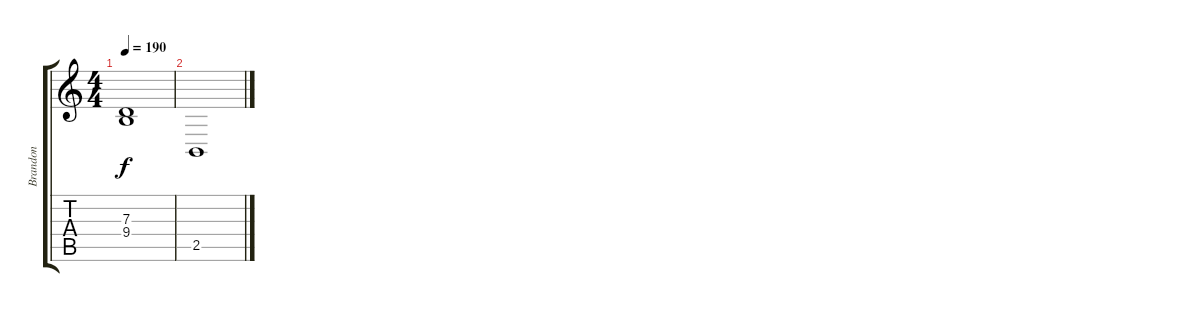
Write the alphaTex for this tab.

\track ("Brandon" "Brandon") {instrument acousticgrandpiano}
\staff {score tabs}
\tuning (E4 B3 G3 D3 A2 E2) {hide}
\ts (4 4)
\tempo 190
\clef g2
\ks c
(7.3{t} 9.4{t}).1{dy f} |
2.5.1{instrument seashore}
